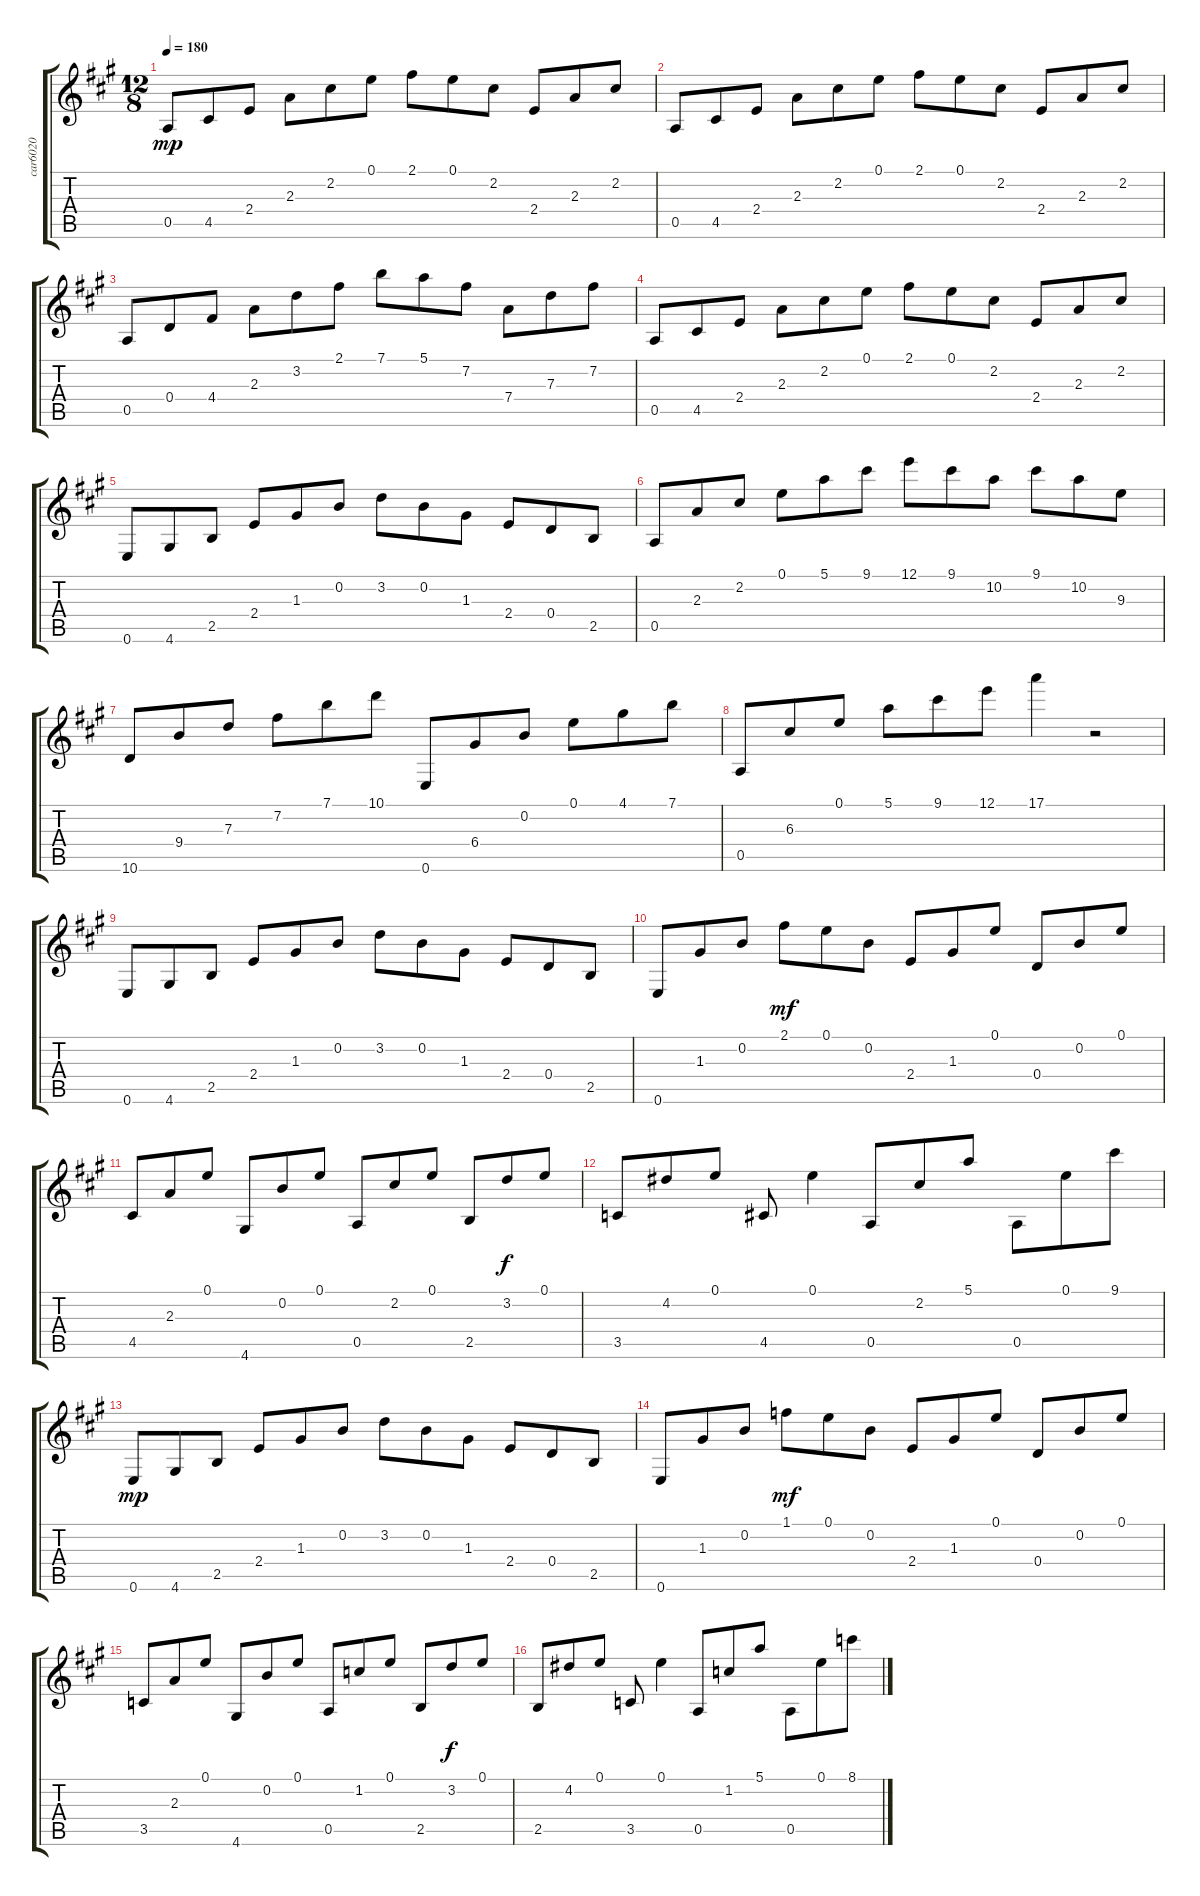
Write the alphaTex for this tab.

\track ("car6020             " "car6020   ") {instrument acousticguitarnylon}
\staff {score tabs}
\tuning (E4 B3 G3 D3 A2 E2) {hide}
\ts (12 8)
\tempo 180
\clef g2
\ks a
0.5.8{dy mp} 4.5.8 2.4.8 2.3.8 2.2.8 0.1.8 2.1.8 0.1.8 2.2.8 2.4.8 2.3.8 2.2.8 |
0.5.8 4.5.8 2.4.8 2.3.8 2.2.8 0.1.8 2.1.8 0.1.8 2.2.8 2.4.8 2.3.8 2.2.8 |
0.5.8 0.4.8 4.4.8 2.3.8 3.2.8 2.1.8 7.1.8 5.1.8 7.2.8 7.4.8 7.3.8 7.2.8 |
0.5.8 4.5.8 2.4.8 2.3.8 2.2.8 0.1.8 2.1.8 0.1.8 2.2.8 2.4.8 2.3.8 2.2.8 |
0.6.8 4.6.8 2.5.8 2.4.8 1.3.8 0.2.8 3.2.8 0.2.8 1.3.8 2.4.8 0.4.8 2.5.8 |
0.5.8 2.3.8 2.2.8 0.1.8 5.1.8 9.1.8 12.1.8 9.1.8 10.2.8 9.1.8 10.2.8 9.3.8 |
10.6.8 9.4.8 7.3.8 7.2.8 7.1.8 10.1.8 0.6.8 6.4.8 0.2.8 0.1.8 4.1.8 7.1.8 |
0.5.8 6.3.8 0.1.8 5.1.8 9.1.8 12.1.8 17.1.4 r.2 |
0.6.8 4.6.8 2.5.8 2.4.8 1.3.8 0.2.8 3.2.8 0.2.8 1.3.8 2.4.8 0.4.8 2.5.8 |
0.6.8 1.3.8 0.2.8 2.1.8{dy mf} 0.1.8 0.2.8 2.4.8 1.3.8 0.1.8 0.4.8 0.2.8 0.1.8 |
4.5.8 2.3.8 0.1.8 4.6.8 0.2.8 0.1.8 0.5.8 2.2.8 0.1.8 2.5.8 3.2.8{dy f} 0.1.8 |
3.5.8 4.2.8 0.1.8 4.5.8 0.1.4 0.5.8 2.2.8 5.1.8 0.5.8 0.1.8 9.1.8 |
0.6.8{dy mp} 4.6.8 2.5.8 2.4.8 1.3.8 0.2.8 3.2.8 0.2.8 1.3.8 2.4.8 0.4.8 2.5.8 |
0.6.8 1.3.8 0.2.8 1.1.8{dy mf} 0.1.8 0.2.8 2.4.8 1.3.8 0.1.8 0.4.8 0.2.8 0.1.8 |
3.5.8 2.3.8 0.1.8 4.6.8 0.2.8 0.1.8 0.5.8 1.2.8 0.1.8 2.5.8 3.2.8{dy f} 0.1.8 |
2.5.8 4.2.8 0.1.8 3.5.8 0.1.4 0.5.8 1.2.8 5.1.8 0.5.8 0.1.8 8.1.8
